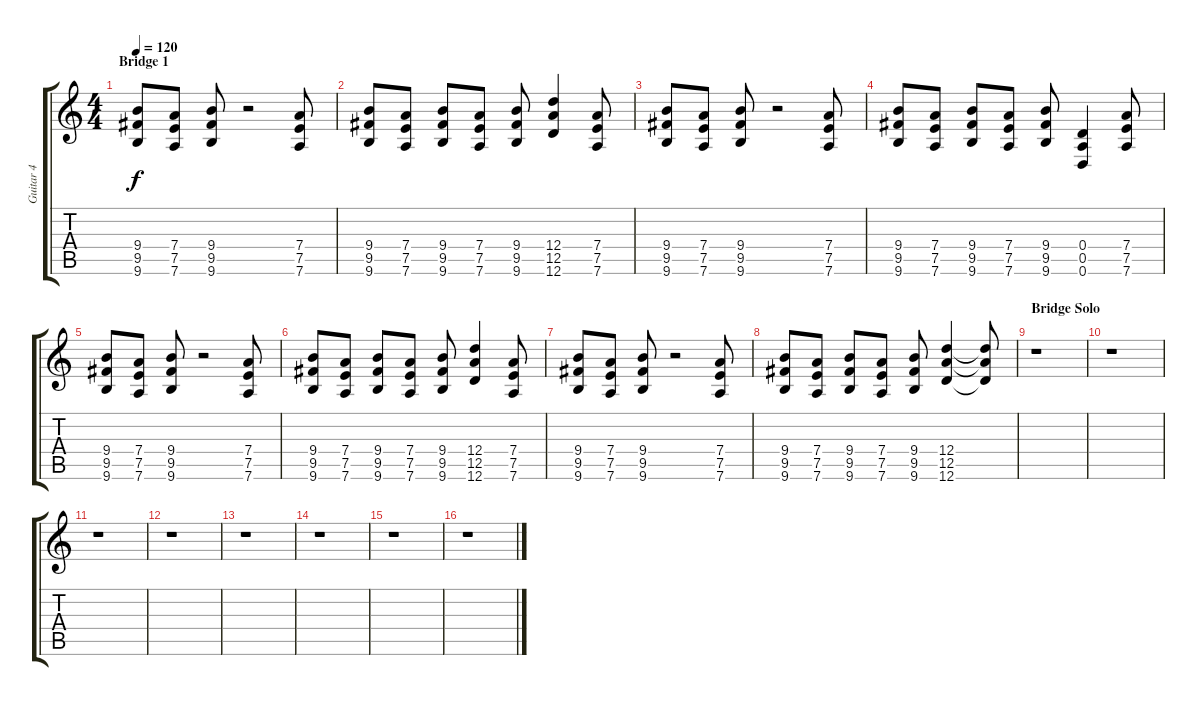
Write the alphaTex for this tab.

\track ("Guitar 4" "Guitar 4") {instrument distortionguitar}
\staff {score tabs}
\tuning (E4 B3 G3 D3 A2 D2) {hide}
\ts (4 4)
\section ("" "Bridge 1")
\tempo 120
\clef g2
\ks c
(9.4 9.5 9.6).8{dy f instrument overdrivenguitar} (7.4 7.5 7.6).8 (9.4 9.5 9.6).8 r.2 (7.4 7.5 7.6).8 |
(9.4 9.5 9.6).8 (7.4 7.5 7.6).8 (9.4 9.5 9.6).8 (7.4 7.5 7.6).8 (9.4 9.5 9.6).8 (12.4 12.5 12.6).4 (7.4 7.5 7.6).8 |
(9.4 9.5 9.6).8{instrument overdrivenguitar} (7.4 7.5 7.6).8 (9.4 9.5 9.6).8 r.2 (7.4 7.5 7.6).8 |
(9.4 9.5 9.6).8 (7.4 7.5 7.6).8 (9.4 9.5 9.6).8 (7.4 7.5 7.6).8 (9.4 9.5 9.6).8 (0.4 0.5 0.6).4 (7.4 7.5 7.6).8 |
(9.4 9.5 9.6).8{instrument overdrivenguitar} (7.4 7.5 7.6).8 (9.4 9.5 9.6).8 r.2 (7.4 7.5 7.6).8 |
(9.4 9.5 9.6).8 (7.4 7.5 7.6).8 (9.4 9.5 9.6).8 (7.4 7.5 7.6).8 (9.4 9.5 9.6).8 (12.4 12.5 12.6).4 (7.4 7.5 7.6).8 |
(9.4 9.5 9.6).8{instrument overdrivenguitar} (7.4 7.5 7.6).8 (9.4 9.5 9.6).8 r.2 (7.4 7.5 7.6).8 |
(9.4 9.5 9.6).8 (7.4 7.5 7.6).8 (9.4 9.5 9.6).8 (7.4 7.5 7.6).8 (9.4 9.5 9.6).8 (12.4 12.5 12.6).4 (12.4{t} 12.5{t} 12.6{t}).8 |
\section ("" "Bridge Solo")
r.1 |
r.1 |
r.1 |
r.1 |
r.1 |
r.1 |
r.1 |
r.1
